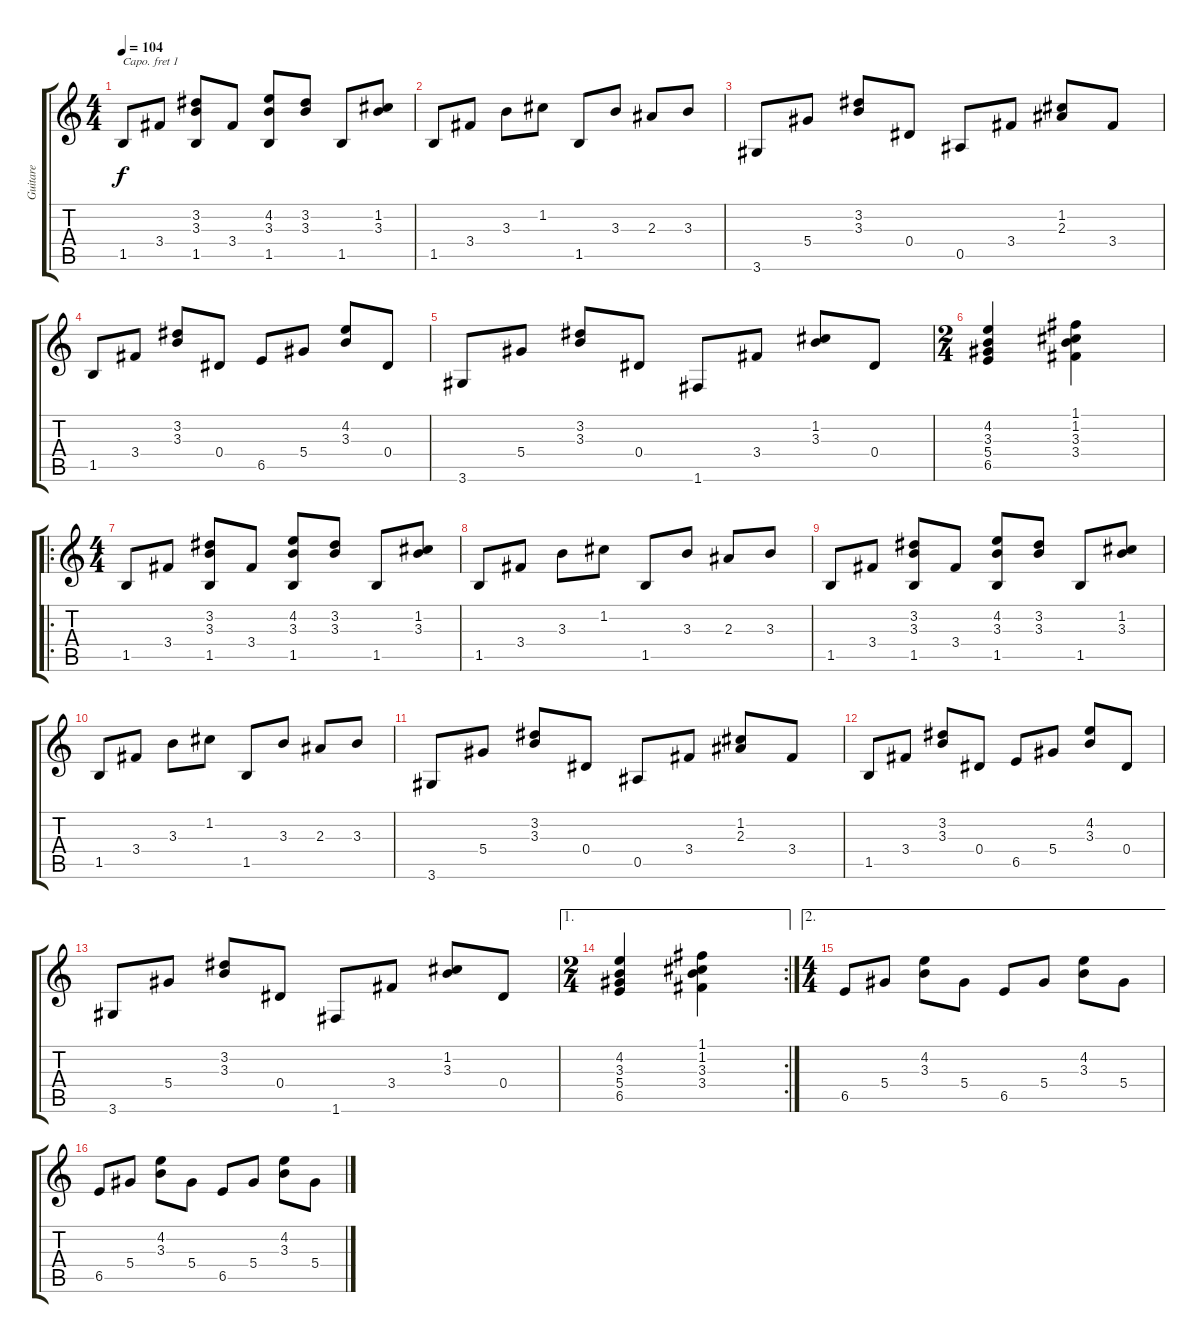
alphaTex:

\track ("Guitare" "Guitare") {instrument acousticguitarsteel}
\staff {score tabs}
\capo 1
\tuning (E4 B3 G3 D3 A2 E2) {hide}
\ts (4 4)
\tempo 104
\clef g2
\ks c
1.5.8{dy f} 3.4.8 (3.2 3.3 1.5).8 3.4.8 (4.2 3.3 1.5).8 (3.2 3.3).8 1.5.8 (1.2 3.3).8 |
1.5.8 3.4.8 3.3.8 1.2.8 1.5.8 3.3.8 2.3.8 3.3.8 |
3.6.8 5.4.8 (3.2 3.3).8 0.4.8 0.5.8 3.4.8 (1.2 2.3).8 3.4.8 |
1.5.8 3.4.8 (3.2 3.3).8 0.4.8 6.5.8 5.4.8 (4.2 3.3).8 0.4.8 |
3.6.8 5.4.8 (3.2 3.3).8 0.4.8 1.6.8 3.4.8 (1.2 3.3).8 0.4.8 |
\ts (2 4)
(4.2 3.3 5.4 6.5).4 (1.1 1.2 3.3 3.4).4 |
\ro
\ts (4 4)
1.5.8 3.4.8 (3.2 3.3 1.5).8 3.4.8 (4.2 3.3 1.5).8 (3.2 3.3).8 1.5.8 (1.2 3.3).8 |
1.5.8 3.4.8 3.3.8 1.2.8 1.5.8 3.3.8 2.3.8 3.3.8 |
1.5.8 3.4.8 (3.2 3.3 1.5).8 3.4.8 (4.2 3.3 1.5).8 (3.2 3.3).8 1.5.8 (1.2 3.3).8 |
1.5.8 3.4.8 3.3.8 1.2.8 1.5.8 3.3.8 2.3.8 3.3.8 |
3.6.8 5.4.8 (3.2 3.3).8 0.4.8 0.5.8 3.4.8 (1.2 2.3).8 3.4.8 |
1.5.8 3.4.8 (3.2 3.3).8 0.4.8 6.5.8 5.4.8 (4.2 3.3).8 0.4.8 |
3.6.8 5.4.8 (3.2 3.3).8 0.4.8 1.6.8 3.4.8 (1.2 3.3).8 0.4.8 |
\ae 1
\rc 2
\ts (2 4)
(4.2 3.3 5.4 6.5).4 (1.1 1.2 3.3 3.4).4 |
\ae 2
\ts (4 4)
6.5.8 5.4.8 (4.2 3.3).8 5.4.8 6.5.8 5.4.8 (4.2 3.3).8 5.4.8 |
6.5.8 5.4.8 (4.2 3.3).8 5.4.8 6.5.8 5.4.8 (4.2 3.3).8 5.4.8
